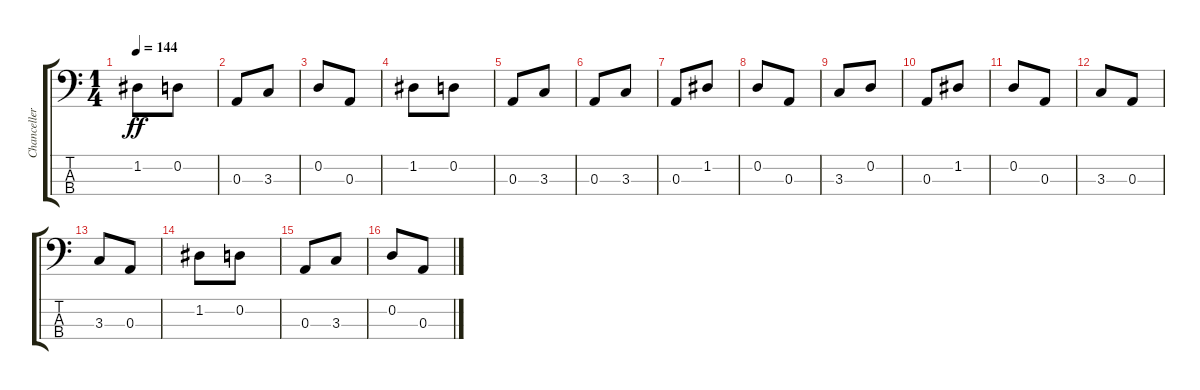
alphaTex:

\track ("Chanceller" "Chanceller") {instrument electricbassfinger}
\staff {score tabs}
\tuning (G2 D2 A1 D1) {hide}
\ts (1 4)
\tempo 144
\clef f4
\ks c
1.2.8{dy ff instrument electricbassfinger} 0.2.8 |
0.3.8 3.3.8 |
0.2.8 0.3.8 |
1.2.8 0.2.8 |
0.3.8 3.3.8 |
0.3.8 3.3.8 |
0.3.8 1.2.8 |
0.2.8 0.3.8 |
3.3.8 0.2.8 |
0.3.8 1.2.8 |
0.2.8 0.3.8 |
3.3.8 0.3.8 |
3.3.8 0.3.8 |
1.2.8 0.2.8 |
0.3.8 3.3.8 |
0.2.8 0.3.8
